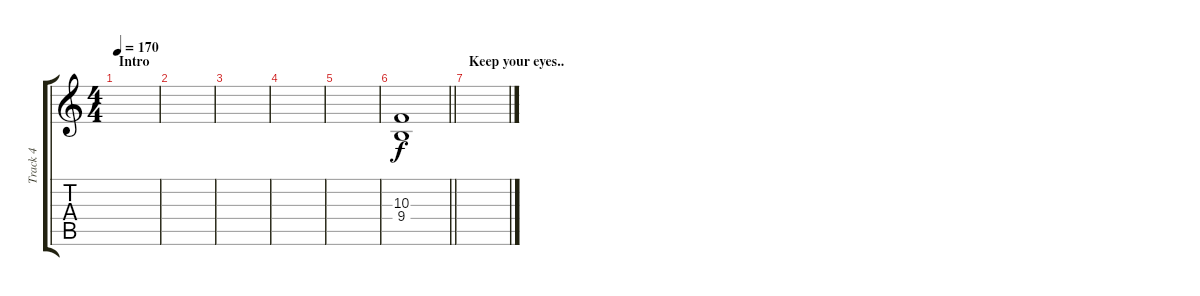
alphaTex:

\track ("Track 4" "Track 4") {instrument reversecymbal}
\staff {score tabs}
\tuning (E4 B3 G3 D3 A2 E2) {hide}
\ts (4 4)
\section ("" "Intro")
\tempo 170
\clef g2
\ks c
|
|
|
|
|
\barLineRight lightlight
(10.3 9.4).1 |
\section ("" "Keep your eyes..")
